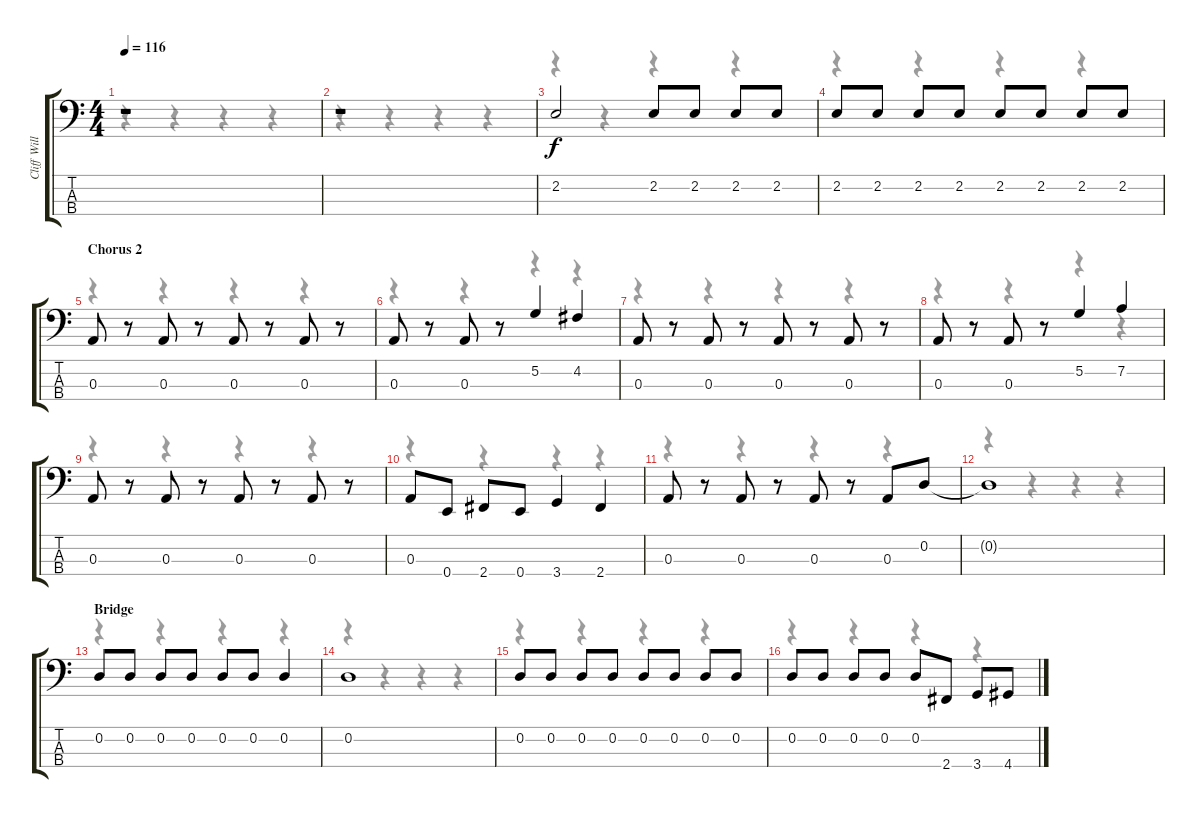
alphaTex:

\track ("Cliff Williams" "Cliff Will") {instrument electricbasspick}
\staff {score tabs}
\tuning (G2 D2 A1 E1) {hide}
\voice
\ts (4 4)
\tempo 116
\clef f4
\ks c
r.1{dy f} |
r.1 |
2.2.2 2.2.8 2.2.8 2.2.8 2.2.8 |
2.2.8 2.2.8 2.2.8 2.2.8 2.2.8 2.2.8 2.2.8 2.2.8 |
\section ("" "Chorus 2")
0.3.8 r.8 0.3.8 r.8 0.3.8 r.8 0.3.8 r.8 |
0.3.8 r.8 0.3.8 r.8 5.2.4 4.2.4 |
0.3.8 r.8 0.3.8 r.8 0.3.8 r.8 0.3.8 r.8 |
0.3.8 r.8 0.3.8 r.8 5.2.4 7.2.4 |
0.3.8 r.8 0.3.8 r.8 0.3.8 r.8 0.3.8 r.8 |
0.3.8 0.4.8 2.4.8 0.4.8 3.4.4 2.4.4 |
0.3.8 r.8 0.3.8 r.8 0.3.8 r.8 0.3.8 0.2.8 |
0.2{t}.1 |
\section ("" "Bridge")
0.2.8 0.2.8 0.2.8 0.2.8 0.2.8 0.2.8 0.2.4 |
0.2.1 |
0.2.8 0.2.8 0.2.8 0.2.8 0.2.8 0.2.8 0.2.8 0.2.8 |
0.2.8 0.2.8 0.2.8 0.2.8 0.2.8 2.4.8 3.4.8 4.4.8
\voice
\clef f4
\ottava regular
\simile none
\ks c
r.4{dy f} r.4 r.4 r.4 |
r.4 r.4 r.4 r.4 |
r.4 r.4 r.4 r.4 |
r.4 r.4 r.4 r.4 |
r.4 r.4 r.4 r.4 |
r.4 r.4 r.4 r.4 |
r.4 r.4 r.4 r.4 |
r.4 r.4 r.4 r.4 |
r.4 r.4 r.4 r.4 |
r.4 r.4 r.4 r.4 |
r.4 r.4 r.4 r.4 |
r.4 r.4 r.4 r.4 |
r.4 r.4 r.4 r.4 |
r.4 r.4 r.4 r.4 |
r.4 r.4 r.4 r.4 |
r.4 r.4 r.4 r.4
